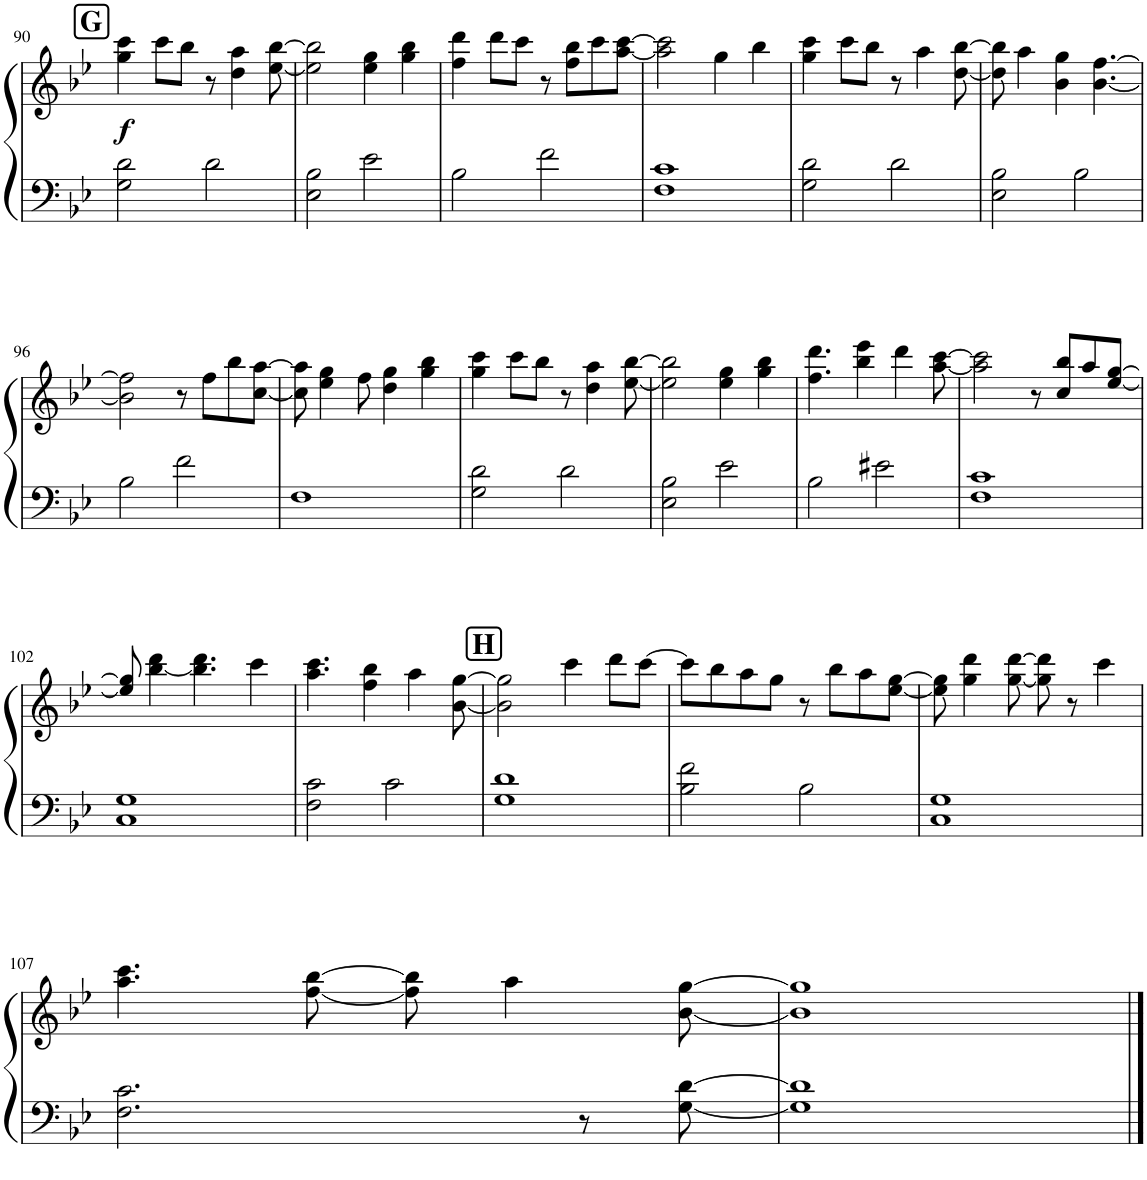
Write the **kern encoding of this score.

**kern	**kern	**dynam
*part1	*part1	*part1
*staff2	*staff1	*staff1/2
*I"Piano	*	*
*I'Pno.	*	*
!!LO:PB:g=z
*clefF4	*clefG2	*
*Trd2c4	*Trd2c4	*
*k[b-e-]	*k[b-e-]	*
*M4/4	*M4/4	*
!!LO:REH:place=s1:a:B:cj:fs=14:t=G
=90	=90	=90
!	!	!LO:DY:b
2G\ 2d\	4gg\ 4ccc\	f
.	8ccc\L	.
.	8bb-\J	.
2d\	8r	.
.	4dd\ 4aa\	.
.	[8ee-\ [8bb-\	.
=91	=91	=91
2E-\ 2B-\	2ee-\] 2bb-\]	.
2e-\	4ee-\ 4gg\	.
.	4gg\ 4bb-\	.
=92	=92	=92
2B-\	4ff\ 4ddd\	.
.	8ddd\L	.
.	8ccc\J	.
2f\	8r	.
.	8ff\ 8bb-\L	.
.	8ccc\	.
.	[8aa\ [8ccc\J	.
=93	=93	=93
1F 1c	2aa\] 2ccc\]	.
.	4gg\	.
.	4bb-\	.
=94	=94	=94
2G\ 2d\	4gg\ 4ccc\	.
.	8ccc\L	.
.	8bb-\J	.
2d\	8r	.
.	4aa\	.
.	[8dd\ [8bb-\	.
=95	=95	=95
2E-\ 2B-\	8dd\] 8bb-\]	.
.	4aa\	.
.	4b-\ 4gg\	.
2B-\	.	.
.	[4.b-\ [4.ff\	.
!!LO:LB:g=z
=96	=96	=96
2B-\	2b-\] 2ff\]	.
2f\	8r	.
.	8ff\L	.
.	8bb-\	.
.	[8cc\ [8aa\J	.
=97	=97	=97
1F	8cc\] 8aa\]	.
.	4ee-\ 4gg\	.
.	8ff\	.
.	4dd\ 4gg\	.
.	4gg\ 4bb-\	.
=98	=98	=98
2G\ 2d\	4gg\ 4ccc\	.
.	8ccc\L	.
.	8bb-\J	.
2d\	8r	.
.	4dd\ 4aa\	.
.	[8ee-\ [8bb-\	.
=99	=99	=99
2E-\ 2B-\	2ee-\] 2bb-\]	.
2e-\	4ee-\ 4gg\	.
.	4gg\ 4bb-\	.
=100	=100	=100
2B-\	4.ff\ 4.ddd\	.
.	4bb-\ 4eee-\	.
2e#X\	.	.
.	4ddd\	.
.	[8aa\ [8ccc\	.
=101	=101	=101
1F 1c	2aa\] 2ccc\]	.
.	8r	.
.	8cc/ 8bb-/L	.
.	8aa/	.
.	[8ee-/ [8gg/J	.
!!LO:LB:g=z
=102	=102	=102
1C 1G	8ee-/] 8gg/]	.
.	[4bb-\ 4ddd\	.
.	4.bb-\] 4.ddd\	.
.	4ccc\	.
=103	=103	=103
2F\ 2c\	4.aa\ 4.ccc\	.
.	4ff\ 4bb-\	.
2c\	.	.
.	4aa\	.
.	[8b-\ [8gg\	.
!!LO:REH:place=s1:a:B:cj:fs=14:t=H
=104	=104	=104
*	*^	*
1G 1d	2b-\] 2gg\]	2ryy	.
.	4ccc\	4ryy	.
.	8ddd\L	8ryy	.
.	[8ccc\J	8ryy	.
*	*v	*v	*
=105	=105	=105
2B-\ 2f\	8ccc\L]	.
.	8bb-\	.
.	8aa\	.
.	8gg\J	.
2B-\	8r	.
.	8bb-\L	.
.	8aa\	.
.	[8ee-\ [8gg\J	.
=106	=106	=106
1C 1G	8ee-\] 8gg\]	.
.	4gg\ 4ddd\	.
.	[8gg\ [8ddd\	.
.	8gg\] 8ddd\]	.
.	8r	.
.	4ccc\	.
!!LO:LB:g=z
=107	=107	=107
2.F\ 2.c\	4.aa\ 4.ccc\	.
.	[8ff\ [8bb-\	.
.	8ff\] 8bb-\]	.
.	4aa\	.
8r	.	.
[8G\ [8d\	[8b-\ [8gg\	.
=108	=108	=108
1G] 1d]	1b-] 1gg]	.
==	==	==
*-	*-	*-
